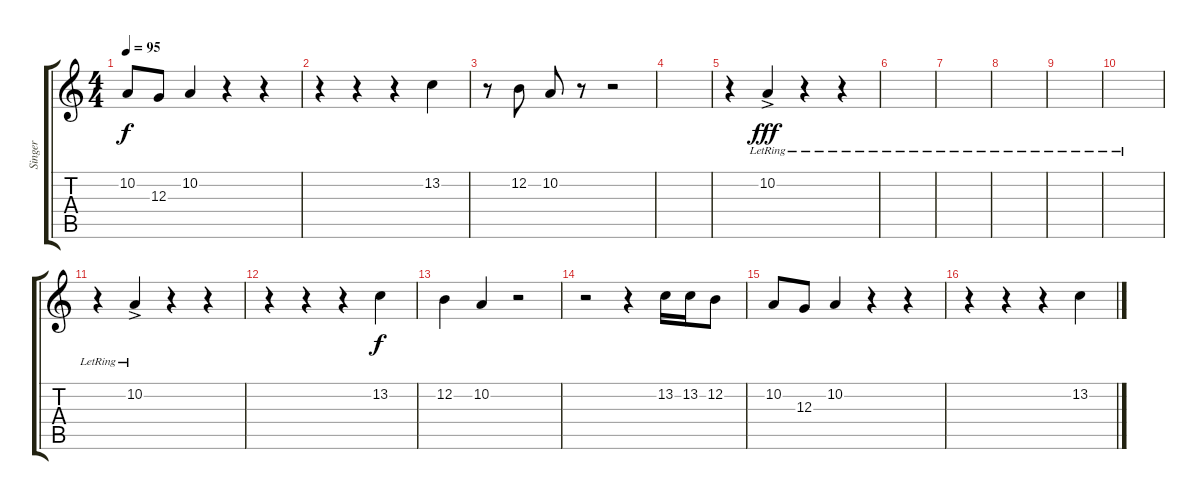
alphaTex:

\track ("Singer" "Singer") {instrument trumpet}
\staff {score tabs}
\tuning (E4 B3 G3 D3 A2 E2) {hide}
\ts (4 4)
\tempo 95
\clef g2
\ks c
10.2.8{dy f} 12.3.8 10.2.4 r.4 r.4 |
r.4 r.4 r.4 13.2.4 |
r.8 12.2.8 10.2.8 r.8 r.2 |
|
r.4 10.2{ac lr}.4{dy fff} r.4 r.4 |
|
|
|
|
|
r.4 10.2{ac lr}.4 r.4 r.4 |
r.4 r.4 r.4 13.2.4{dy f} |
12.2.4 10.2.4 r.2 |
r.2 r.4 13.2.16 13.2.16 12.2.8 |
10.2.8 12.3.8 10.2.4 r.4 r.4 |
r.4 r.4 r.4 13.2.4
